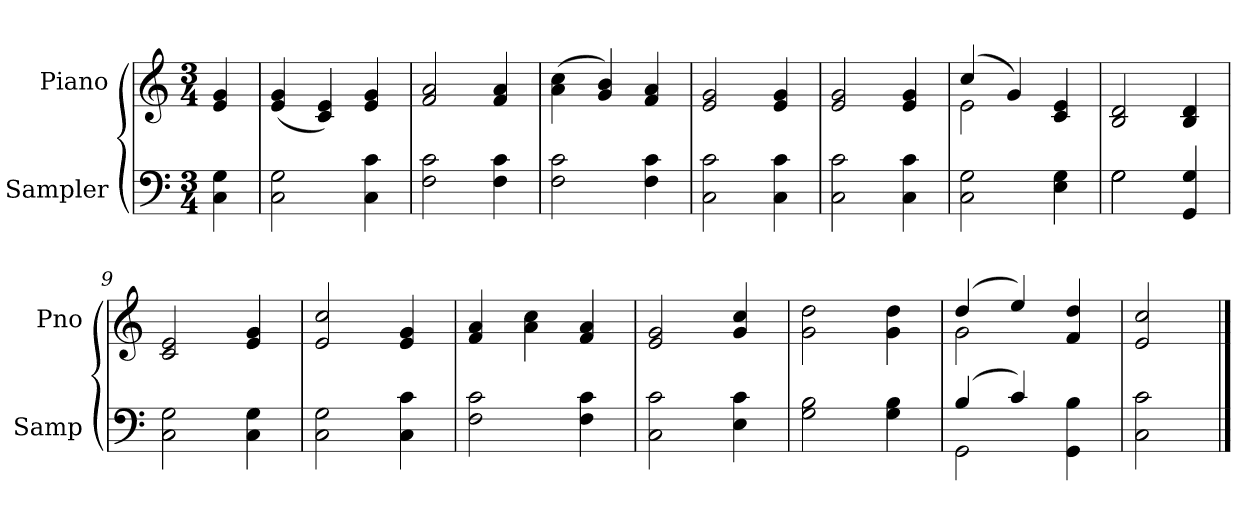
**kern	**kern
*part2	*part1
*staff2	*staff1
*I"Sampler	*I"Piano
*I'Samp	*I'Pno
*clefF4	*clefG2
*M3/4	*M3/4
=1	=1
4C 4G	4e 4g
=2	=2
2C 2G	(4e 4g
.	4c 4e)
4C 4c	4e 4g
=3	=3
2F 2c	2f 2a
4F 4c	4f 4a
=4	=4
2F 2c	(4a 4cc
.	4g 4b)
4F 4c	4f 4a
=5	=5
2C 2c	2e 2g
4C 4c	4e 4g
=6	=6
2C 2c	2e 2g
4C 4c	4e 4g
=7	=7
*	*^
2C 2G	(4cc/	2e
.	4g/)	.
4E 4G	4c 4e	4ryy
*	*v	*v
=8	=8
*^	*
2G\	2G	2B 2d
4GG 4G	4ryy	4B 4d
*v	*v	*
=9	=9
2C 2G	2c 2e
4C 4G	4e 4g
=10	=10
2C 2G	2e 2cc
4C 4c	4e 4g
=11	=11
2F 2c	4f 4a
.	4a 4cc
4F 4c	4f 4a
=12	=12
2C 2c	2e 2g
4E 4c	4g 4cc
=13	=13
2G 2B	2g 2dd
4G 4B	4g 4dd
=14	=14
*^	*^
(4B/	2GG	(4dd/	2g
4c/)	.	4ee/)	.
4GG 4B	4ryy	4f 4dd	4ryy
*v	*v	*	*
*	*v	*v
=15	=15
2C 2c	2e 2cc
==	==
*-	*-
